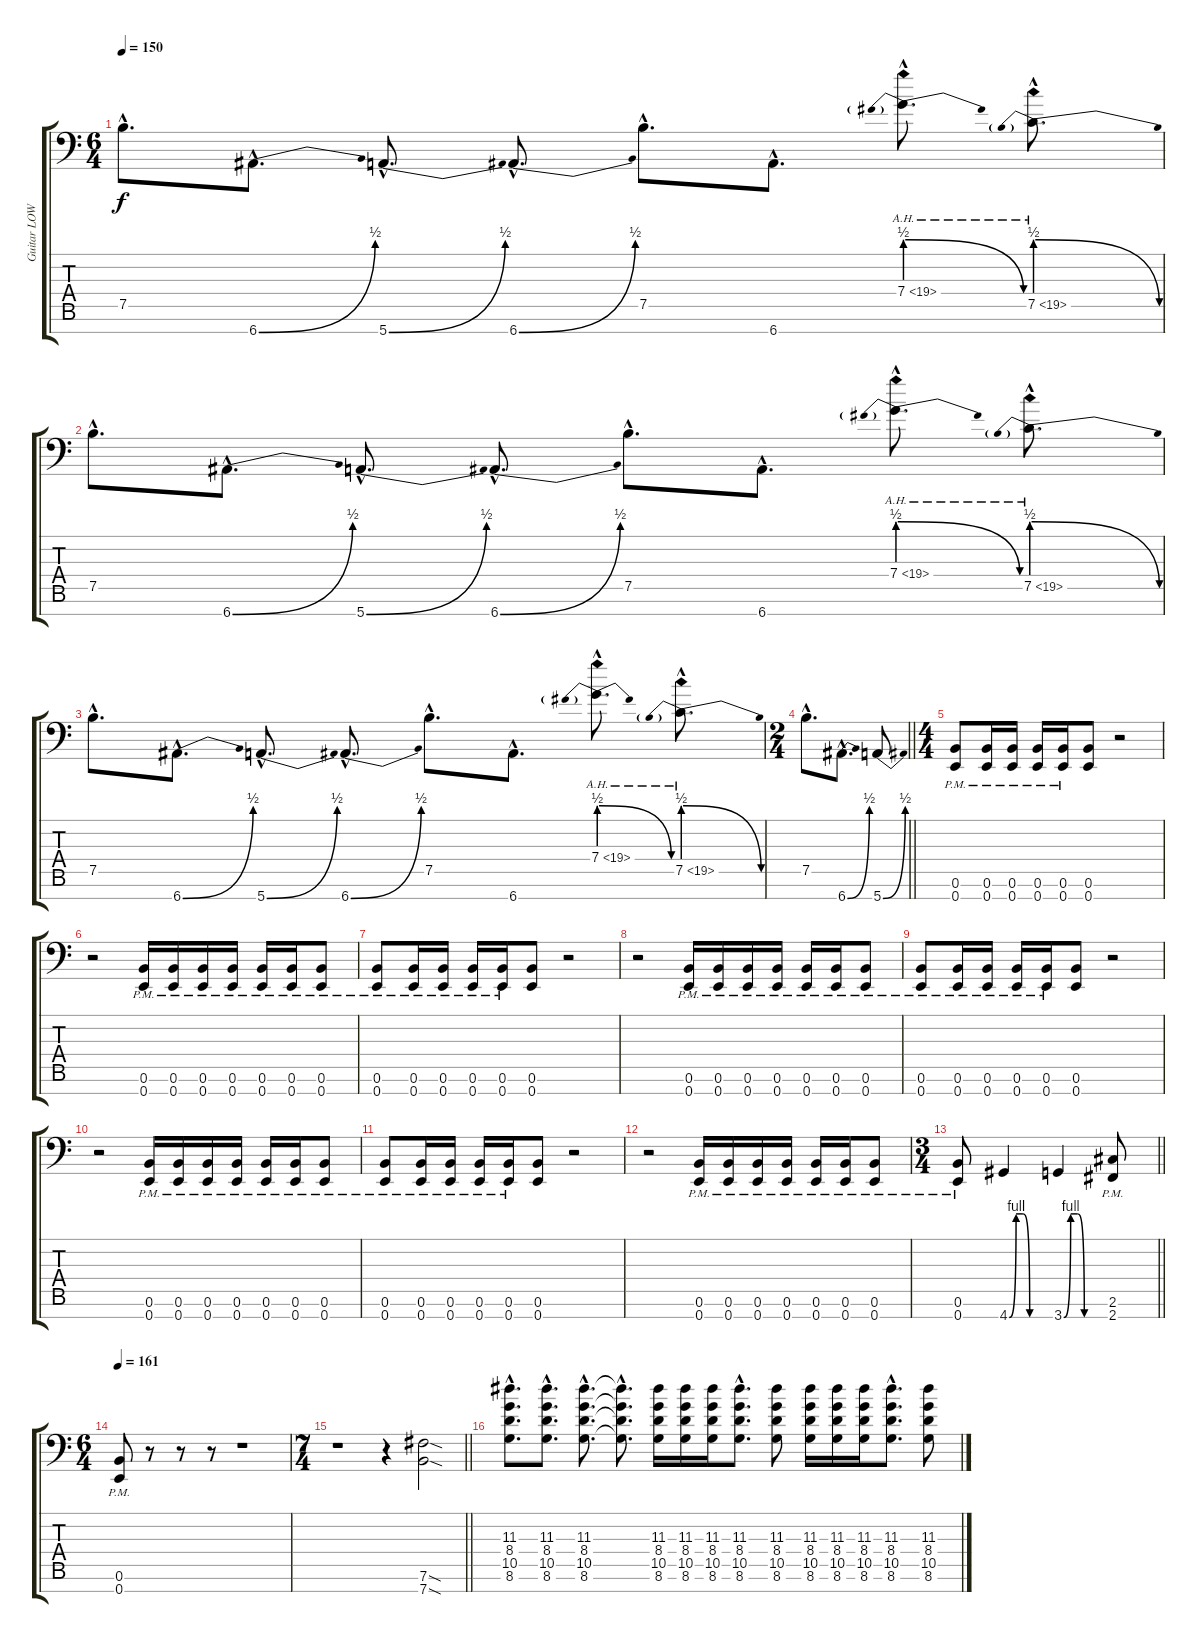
\track ("Guitar LOW LEFT" "Guitar LOW") {instrument distortionguitar}
\staff {score tabs}
\tuning (B3 Gb3 E3 B2 E2 B1 E1) {hide}
\ts (6 4)
\tempo 150
\clef f4
\ks c
7.5{hac}.8{d dy f} 6.7{be (bend 0 0 60 2) hac}.8{d} 5.7{be (bend 0 0 60 2) hac}.8{d} 6.7{be (bend 0 0 60 2) hac}.8{d} 7.5{hac}.8{d} 6.7{hac}.8{d} 7.4{be (prebendrelease 0 2 60 0) ah 12 hac}.8{d} 7.5{be (prebendrelease 0 2 60 0) ah 12 hac}.8{d} |
7.5{hac}.8{d} 6.7{be (bend 0 0 60 2) hac}.8{d} 5.7{be (bend 0 0 60 2) hac}.8{d} 6.7{be (bend 0 0 60 2) hac}.8{d} 7.5{hac}.8{d} 6.7{hac}.8{d} 7.4{be (prebendrelease 0 2 60 0) ah 12 hac}.8{d} 7.5{be (prebendrelease 0 2 60 0) ah 12 hac}.8{d} |
7.5{hac}.8{d} 6.7{be (bend 0 0 60 2) hac}.8{d} 5.7{be (bend 0 0 60 2) hac}.8{d} 6.7{be (bend 0 0 60 2) hac}.8{d} 7.5{hac}.8{d} 6.7{hac}.8{d} 7.4{be (prebendrelease 0 2 60 0) ah 12 hac}.8{d} 7.5{be (prebendrelease 0 2 60 0) ah 12 hac}.8{d} |
\ts (2 4)
\barLineRight lightlight
7.5{hac}.8{d} 6.7{be (bend 0 0 60 2) hac}.8{d} 5.7{be (bend 0 0 60 2)}.8 |
\ts (4 4)
\section ("" "")
(0.6{pm} 0.7{pm}).8 (0.6{pm} 0.7{pm}).16 (0.6{pm} 0.7{pm}).16 (0.6{pm} 0.7{pm}).16 (0.6{pm} 0.7{pm}).16 (0.6 0.7).8 r.2 |
r.2 (0.6{pm} 0.7{pm}).16 (0.6{pm} 0.7{pm}).16 (0.6{pm} 0.7{pm}).16 (0.6{pm} 0.7{pm}).16 (0.6{pm} 0.7{pm}).16 (0.6{pm} 0.7{pm}).16 (0.6{pm} 0.7{pm}).8 |
(0.6{pm} 0.7{pm}).8 (0.6{pm} 0.7{pm}).16 (0.6{pm} 0.7{pm}).16 (0.6{pm} 0.7{pm}).16 (0.6{pm} 0.7{pm}).16 (0.6 0.7).8 r.2 |
r.2 (0.6{pm} 0.7{pm}).16 (0.6{pm} 0.7{pm}).16 (0.6{pm} 0.7{pm}).16 (0.6{pm} 0.7{pm}).16 (0.6{pm} 0.7{pm}).16 (0.6{pm} 0.7{pm}).16 (0.6{pm} 0.7{pm}).8 |
(0.6{pm} 0.7{pm}).8 (0.6{pm} 0.7{pm}).16 (0.6{pm} 0.7{pm}).16 (0.6{pm} 0.7{pm}).16 (0.6{pm} 0.7{pm}).16 (0.6 0.7).8 r.2 |
r.2 (0.6{pm} 0.7{pm}).16 (0.6{pm} 0.7{pm}).16 (0.6{pm} 0.7{pm}).16 (0.6{pm} 0.7{pm}).16 (0.6{pm} 0.7{pm}).16 (0.6{pm} 0.7{pm}).16 (0.6{pm} 0.7{pm}).8 |
(0.6{pm} 0.7{pm}).8 (0.6{pm} 0.7{pm}).16 (0.6{pm} 0.7{pm}).16 (0.6{pm} 0.7{pm}).16 (0.6{pm} 0.7{pm}).16 (0.6 0.7).8 r.2 |
r.2 (0.6{pm} 0.7{pm}).16 (0.6{pm} 0.7{pm}).16 (0.6{pm} 0.7{pm}).16 (0.6{pm} 0.7{pm}).16 (0.6{pm} 0.7{pm}).16 (0.6{pm} 0.7{pm}).16 (0.6{pm} 0.7{pm}).8 |
\ts (3 4)
\barLineRight lightlight
(0.6{pm} 0.7{pm}).8 4.7{be (custom 0 0 10 4 20 4 30 0 60 0)}.4 3.7{be (custom 0 0 10 4 20 4 30 0 60 0)}.4 (2.6{pm} 2.7{pm}).8 |
\ts (6 4)
\tempo 161
(0.6{pm} 0.7{pm}).8 r.8 r.8 r.8 r.1 |
\ts (7 4)
\barLineRight lightlight
r.1 r.4 (7.6{sod} 7.7{sod}).2 |
\section ("" "")
(11.3{hac} 8.4{hac} 10.5{hac} 8.6{hac}).8{d} (11.3{hac} 8.4{hac} 10.5{hac} 8.6{hac}).8{d} (11.3{hac} 8.4{hac} 10.5{hac} 8.6{hac}).8{d} (11.3{hac t} 8.4{hac t} 10.5{hac t} 8.6{hac t}).8{d} (11.3 8.4 10.5 8.6).16 (11.3 8.4 10.5 8.6).16 (11.3 8.4 10.5 8.6).16 (11.3{hac} 8.4{hac} 10.5{hac} 8.6{hac}).8{d} (11.3 8.4 10.5 8.6).8 (11.3 8.4 10.5 8.6).16 (11.3 8.4 10.5 8.6).16 (11.3 8.4 10.5 8.6).16 (11.3{hac} 8.4{hac} 10.5{hac} 8.6{hac}).8{d} (11.3 8.4 10.5 8.6).8
